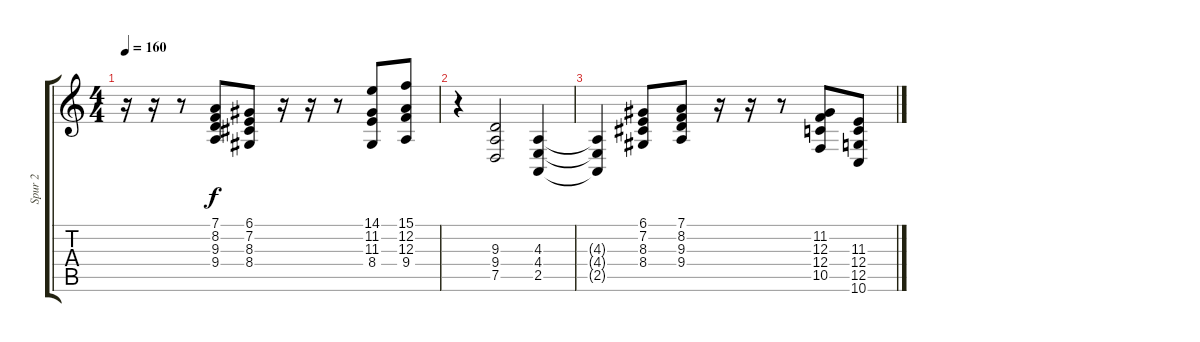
\track ("Spur 2" "Spur 2") {instrument choiraahs}
\staff {score tabs}
\tuning (D4 A3 F3 C3 G2 D2) {hide}
\ts (4 4)
\tempo 160
\clef g2
\ks c
r.16{dy f} r.16 r.8 (7.1 8.2 9.3 9.4).8 (6.1 7.2 8.3 8.4).8 r.16 r.16 r.8 (14.1 11.2 11.3 8.4).8 (15.1 12.2 12.3 9.4).8 |
r.4 (9.3 9.4 7.5).2 (4.3 4.4 2.5).4 |
(4.3{t} 4.4{t} 2.5{t}).4 (6.1 7.2 8.3 8.4).8 (7.1 8.2 9.3 9.4).8 r.16 r.16 r.8 (11.2 12.3 12.4 10.5).8 (11.3 12.4 12.5 10.6).8
